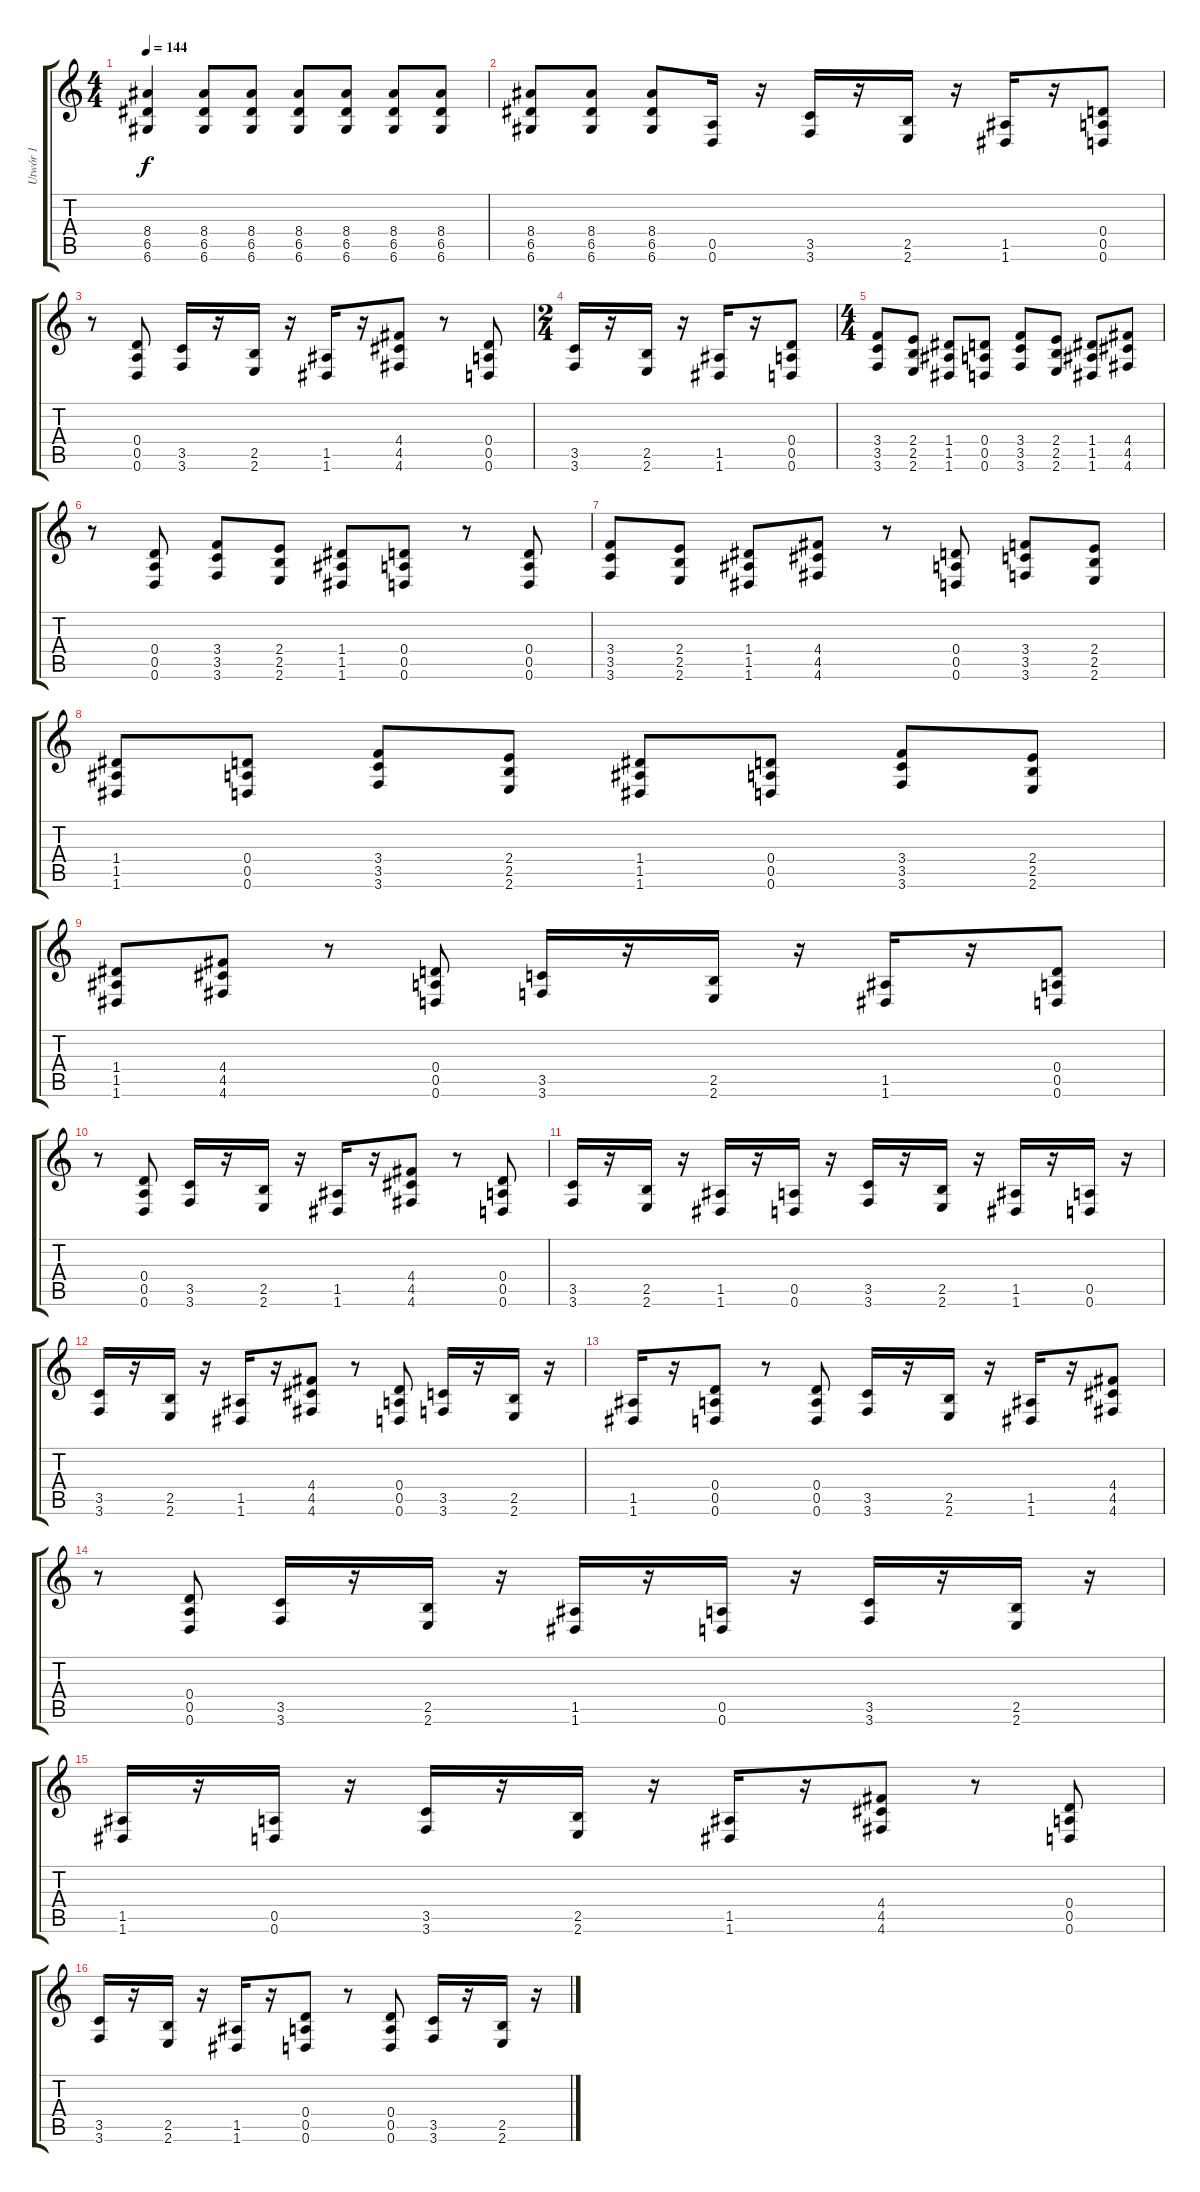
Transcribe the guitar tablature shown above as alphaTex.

\track ("Utwór 1" "Utwór 1") {instrument distortionguitar}
\staff {score tabs}
\tuning (E4 B3 G3 D3 A2 D2) {hide}
\ts (4 4)
\tempo 144
\clef g2
\ks c
(8.4{t} 6.5{t} 6.6{t}).4{dy f} (8.4 6.5 6.6).8 (8.4 6.5 6.6).8 (8.4 6.5 6.6).8 (8.4 6.5 6.6).8 (8.4 6.5 6.6).8 (8.4 6.5 6.6).8 |
(8.4 6.5 6.6).8 (8.4 6.5 6.6).8 (8.4 6.5 6.6).8 (0.5 0.6).16 r.16 (3.5 3.6).16 r.16 (2.5 2.6).16 r.16 (1.5 1.6).16 r.16 (0.4 0.5 0.6).8 |
r.8 (0.4 0.5 0.6).8 (3.5 3.6).16 r.16 (2.5 2.6).16 r.16 (1.5 1.6).16 r.16 (4.4 4.5 4.6).8 r.8 (0.4 0.5 0.6).8 |
\ts (2 4)
(3.5 3.6).16 r.16 (2.5 2.6).16 r.16 (1.5 1.6).16 r.16 (0.4 0.5 0.6).8 |
\ts (4 4)
(3.4 3.5 3.6).8 (2.4 2.5 2.6).8 (1.4 1.5 1.6).8 (0.4 0.5 0.6).8 (3.4 3.5 3.6).8 (2.4 2.5 2.6).8 (1.4 1.5 1.6).8 (4.4 4.5 4.6).8 |
r.8 (0.4 0.5 0.6).8 (3.4 3.5 3.6).8 (2.4 2.5 2.6).8 (1.4 1.5 1.6).8 (0.4 0.5 0.6).8 r.8 (0.4 0.5 0.6).8 |
(3.4 3.5 3.6).8 (2.4 2.5 2.6).8 (1.4 1.5 1.6).8 (4.4 4.5 4.6).8 r.8 (0.4 0.5 0.6).8 (3.4 3.5 3.6).8 (2.4 2.5 2.6).8 |
(1.4 1.5 1.6).8 (0.4 0.5 0.6).8 (3.4 3.5 3.6).8 (2.4 2.5 2.6).8 (1.4 1.5 1.6).8 (0.4 0.5 0.6).8 (3.4 3.5 3.6).8 (2.4 2.5 2.6).8 |
(1.4 1.5 1.6).8 (4.4 4.5 4.6).8 r.8 (0.4 0.5 0.6).8 (3.5 3.6).16 r.16 (2.5 2.6).16 r.16 (1.5 1.6).16 r.16 (0.4 0.5 0.6).8 |
r.8 (0.4 0.5 0.6).8 (3.5 3.6).16 r.16 (2.5 2.6).16 r.16 (1.5 1.6).16 r.16 (4.4 4.5 4.6).8 r.8 (0.4 0.5 0.6).8 |
(3.5 3.6).16 r.16 (2.5 2.6).16 r.16 (1.5 1.6).16 r.16 (0.5 0.6).16 r.16 (3.5 3.6).16 r.16 (2.5 2.6).16 r.16 (1.5 1.6).16 r.16 (0.5 0.6).16 r.16 |
(3.5 3.6).16 r.16 (2.5 2.6).16 r.16 (1.5 1.6).16 r.16 (4.4 4.5 4.6).8 r.8 (0.4 0.5 0.6).8 (3.5 3.6).16 r.16 (2.5 2.6).16 r.16 |
(1.5 1.6).16 r.16 (0.4 0.5 0.6).8 r.8 (0.4 0.5 0.6).8 (3.5 3.6).16 r.16 (2.5 2.6).16 r.16 (1.5 1.6).16 r.16 (4.4 4.5 4.6).8 |
r.8 (0.4 0.5 0.6).8 (3.5 3.6).16 r.16 (2.5 2.6).16 r.16 (1.5 1.6).16 r.16 (0.5 0.6).16 r.16 (3.5 3.6).16 r.16 (2.5 2.6).16 r.16 |
(1.5 1.6).16 r.16 (0.5 0.6).16 r.16 (3.5 3.6).16 r.16 (2.5 2.6).16 r.16 (1.5 1.6).16 r.16 (4.4 4.5 4.6).8 r.8 (0.4 0.5 0.6).8 |
(3.5 3.6).16 r.16 (2.5 2.6).16 r.16 (1.5 1.6).16 r.16 (0.4 0.5 0.6).8 r.8 (0.4 0.5 0.6).8 (3.5 3.6).16 r.16 (2.5 2.6).16 r.16
